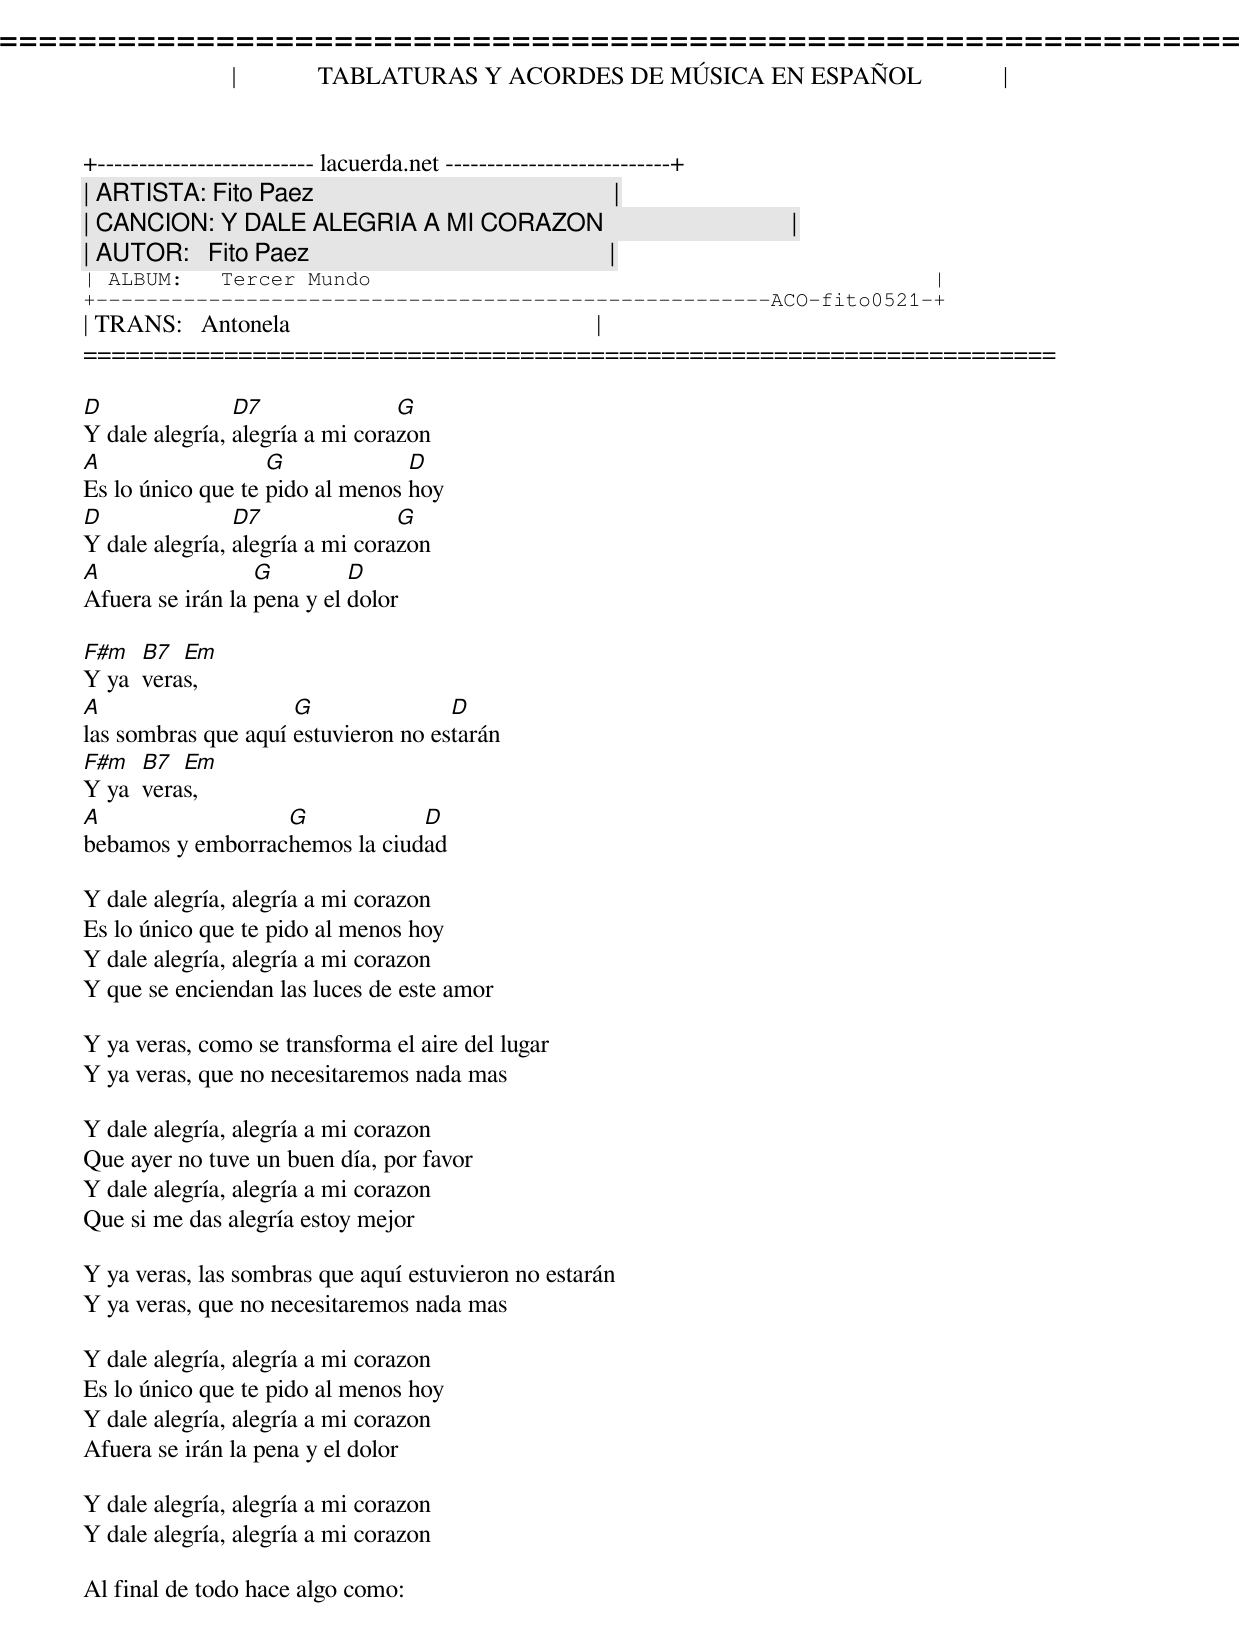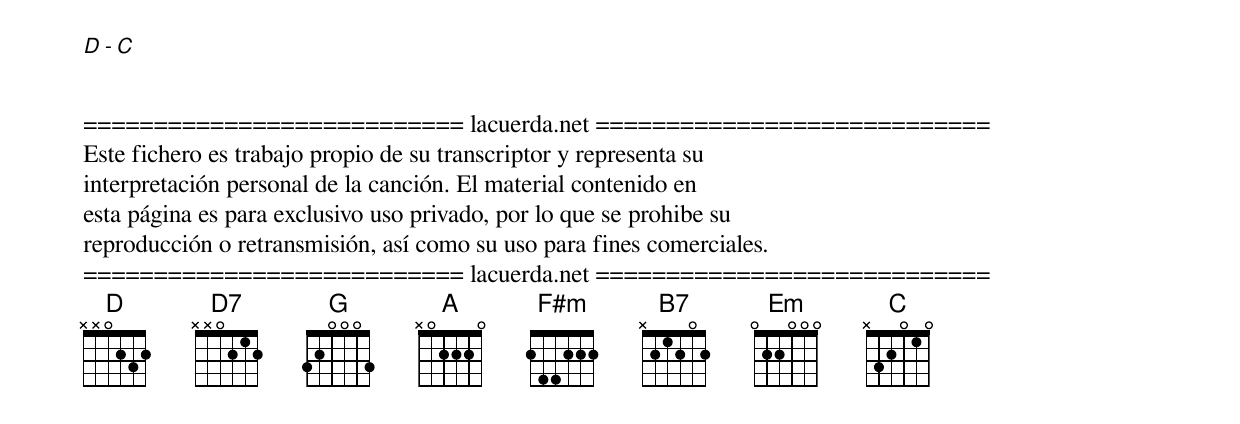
=====================================================================
|             TABLATURAS Y ACORDES DE MÚSICA EN ESPAÑOL             |
+-------------------------- lacuerda.net ---------------------------+
| ARTISTA: Fito Paez                                                |
| CANCION: Y DALE ALEGRIA A MI CORAZON                              |
| AUTOR:   Fito Paez                                                |
| ALBUM:   Tercer Mundo                                             |
+------------------------------------------------------ACO-fito0521-+
| TRANS:   Antonela                                                 |
=====================================================================

D               D7               G
Y dale alegría, alegría a mi corazon
A                  G             D
Es lo único que te pido al menos hoy
D               D7               G
Y dale alegría, alegría a mi corazon
A                 G         D
Afuera se irán la pena y el dolor

F#m   B7  Em
Y ya  veras,
A                    G               D
las sombras que aquí estuvieron no estarán
F#m   B7  Em
Y ya  veras,
A                 G            D
bebamos y emborrachemos la ciudad

Y dale alegría, alegría a mi corazon
Es lo único que te pido al menos hoy
Y dale alegría, alegría a mi corazon
Y que se enciendan las luces de este amor

Y ya veras, como se transforma el aire del lugar
Y ya veras, que no necesitaremos nada mas

Y dale alegría, alegría a mi corazon
Que ayer no tuve un buen día, por favor
Y dale alegría, alegría a mi corazon
Que si me das alegría estoy mejor

Y ya veras, las sombras que aquí estuvieron no estarán
Y ya veras, que no necesitaremos nada mas

Y dale alegría, alegría a mi corazon
Es lo único que te pido al menos hoy
Y dale alegría, alegría a mi corazon
Afuera se irán la pena y el dolor

Y dale alegría, alegría a mi corazon
Y dale alegría, alegría a mi corazon

Al final de todo hace algo como:

D - C


=========================== lacuerda.net ============================
Este fichero es trabajo propio de su transcriptor y representa su
interpretación personal de la canción. El material contenido en
esta página es para exclusivo uso privado, por lo que se prohibe su
reproducción o retransmisión, así como su uso para fines comerciales.
=========================== lacuerda.net ============================
